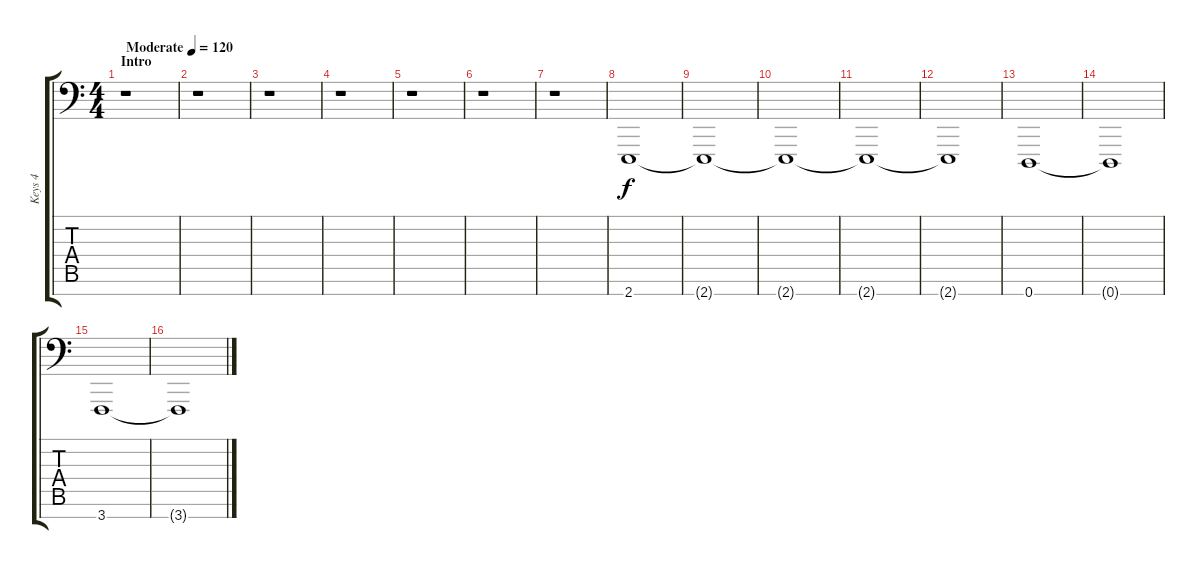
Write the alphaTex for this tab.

\track ("Keys 4" "Keys 4") {instrument lead2sawtooth}
\staff {score tabs}
\tuning (E4 B3 G3 D3 A2 E2 D1) {hide}
\ts (4 4)
\section ("" "Intro")
\tempo (120 "Moderate")
\clef f4
\ks c
r.1{dy f instrument lead2sawtooth} |
r.1 |
r.1 |
r.1 |
r.1 |
r.1 |
r.1 |
2.7.1 |
2.7{t}.1 |
2.7{t}.1 |
2.7{t}.1 |
2.7{t}.1 |
0.7.1 |
0.7{t}.1 |
3.7.1 |
3.7{t}.1
